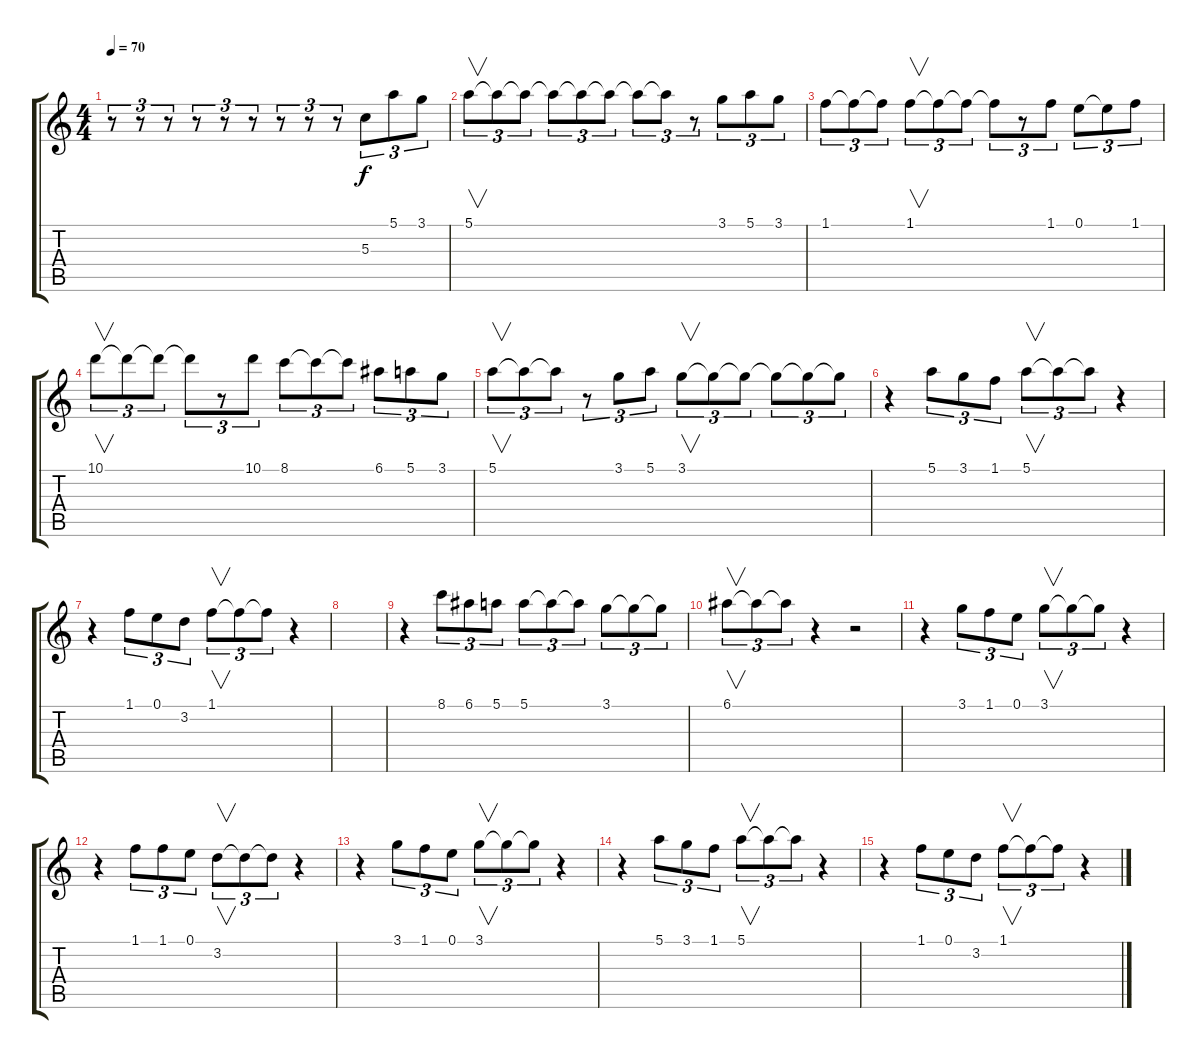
\track "" {instrument distortionguitar}
\staff {score tabs}
\tuning (E4 B3 G3 D3 A2 E2) {hide}
\ts (4 4)
\tempo 70
\clef g2
\ks c
r.8{tu (3 2) dy f instrument distortionguitar} r.8{tu (3 2)} r.8{tu (3 2)} r.8{tu (3 2)} r.8{tu (3 2)} r.8{tu (3 2)} r.8{tu (3 2)} r.8{tu (3 2)} r.8{tu (3 2)} 5.3.8{tu (3 2)} 5.1.8{tu (3 2)} 3.1.8{tu (3 2)} |
5.1.8{v tu (3 2)} 5.1{t}.8{tu (3 2)} 5.1{t}.8{tu (3 2)} 5.1{t}.8{tu (3 2)} 5.1{t}.8{tu (3 2)} 5.1{t}.8{tu (3 2)} 5.1{t}.8{tu (3 2)} 5.1{t}.8{tu (3 2)} r.8{tu (3 2)} 3.1.8{tu (3 2)} 5.1.8{tu (3 2)} 3.1.8{tu (3 2)} |
1.1.8{tu (3 2)} 1.1{t}.8{tu (3 2)} 1.1{t}.8{tu (3 2)} 1.1.8{v tu (3 2)} 1.1{t}.8{tu (3 2)} 1.1{t}.8{tu (3 2)} 1.1{t}.8{tu (3 2)} r.8{tu (3 2)} 1.1.8{tu (3 2)} 0.1.8{tu (3 2)} 0.1{t}.8{tu (3 2)} 1.1.8{tu (3 2)} |
10.1.8{v tu (3 2)} 10.1{t}.8{tu (3 2)} 10.1{t}.8{tu (3 2)} 10.1{t}.8{tu (3 2)} r.8{tu (3 2)} 10.1.8{tu (3 2)} 8.1.8{tu (3 2)} 8.1{t}.8{tu (3 2)} 8.1{t}.8{tu (3 2)} 6.1.8{tu (3 2)} 5.1.8{tu (3 2)} 3.1.8{tu (3 2)} |
5.1.8{v tu (3 2)} 5.1{t}.8{tu (3 2)} 5.1{t}.8{tu (3 2)} r.8{tu (3 2)} 3.1.8{tu (3 2)} 5.1.8{tu (3 2)} 3.1.8{v tu (3 2)} 3.1{t}.8{tu (3 2)} 3.1{t}.8{tu (3 2)} 3.1{t}.8{tu (3 2)} 3.1{t}.8{tu (3 2)} 3.1{t}.8{tu (3 2)} |
r.4 5.1.8{tu (3 2)} 3.1.8{tu (3 2)} 1.1.8{tu (3 2)} 5.1.8{v tu (3 2)} 5.1{t}.8{tu (3 2)} 5.1{t}.8{tu (3 2)} r.4 |
r.4 1.1.8{tu (3 2)} 0.1.8{tu (3 2)} 3.2.8{tu (3 2)} 1.1.8{v tu (3 2)} 1.1{t}.8{tu (3 2)} 1.1{t}.8{tu (3 2)} r.4 |
|
r.4 8.1.8{tu (3 2)} 6.1.8{tu (3 2)} 5.1.8{tu (3 2)} 5.1.8{tu (3 2)} 5.1{t}.8{tu (3 2)} 5.1{t}.8{tu (3 2)} 3.1.8{tu (3 2)} 3.1{t}.8{tu (3 2)} 3.1{t}.8{tu (3 2)} |
6.1.8{v tu (3 2)} 6.1{t}.8{tu (3 2)} 6.1{t}.8{tu (3 2)} r.4 r.2 |
r.4 3.1.8{tu (3 2)} 1.1.8{tu (3 2)} 0.1.8{tu (3 2)} 3.1.8{v tu (3 2)} 3.1{t}.8{tu (3 2)} 3.1{t}.8{tu (3 2)} r.4 |
r.4 1.1.8{tu (3 2)} 1.1.8{tu (3 2)} 0.1.8{tu (3 2)} 3.2.8{v tu (3 2)} 3.2{t}.8{tu (3 2)} 3.2{t}.8{tu (3 2)} r.4 |
r.4 3.1.8{tu (3 2)} 1.1.8{tu (3 2)} 0.1.8{tu (3 2)} 3.1.8{v tu (3 2)} 3.1{t}.8{tu (3 2)} 3.1{t}.8{tu (3 2)} r.4 |
r.4 5.1.8{tu (3 2)} 3.1.8{tu (3 2)} 1.1.8{tu (3 2)} 5.1.8{v tu (3 2)} 5.1{t}.8{tu (3 2)} 5.1{t}.8{tu (3 2)} r.4 |
r.4 1.1.8{tu (3 2)} 0.1.8{tu (3 2)} 3.2.8{tu (3 2)} 1.1.8{v tu (3 2)} 1.1{t}.8{tu (3 2)} 1.1{t}.8{tu (3 2)} r.4
